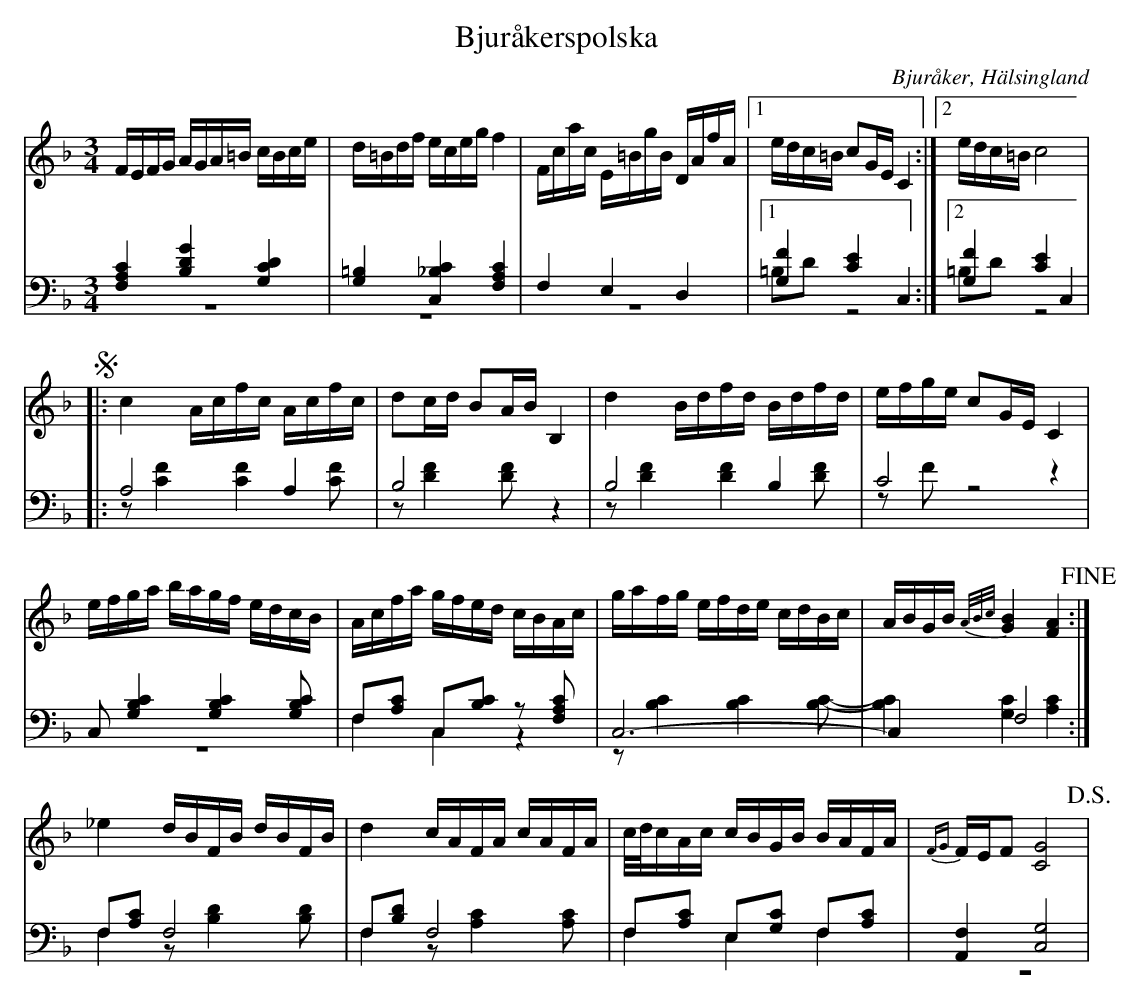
X:1
T: Bjuråkerspolska
O: Bjuråker, Hälsingland
M: 3/4
L: 1/16
K: F
V:1
V:2
V:3 merge
V:1
FEFG AGA=B cBce|d=Bdf eceg f4|Fcac E=BgB DAfA|1 edc=B c2GE C4:|2 edc=B c8 |
!segno! |:c4 Acfc Acfc|d2cd B2AB B,4|d4 Bdfd Bdfd|efge c2GE C4|
efga bagf edcB|Acfa gfed cBAc|gafg efde cdBc|ABGB {A/B/c/}[G4B4] [F4A4] !fine!:|
_e4 dBFB dBFB|d4 cAFA cAFA|c/d/cAc cBGB BAFA|{FG}FEF2 [C8G8] !D.S.!|
V:2 clef=bass
[F,4A,4C4] [G4B,4D4] [G,4C4D4]|[G,4=B,4] [C,4_B,4C4] [F,4A,4C4]|F,4 E,4 D,4|1 [G,4F4] [C4E4] C,4:|2 [G,4F4] [C4E4] C,4 |
|:A,8 A,4|B,8 z4|B,8  B,4|C8 z4|
C,2 [G,4B,4C4] [G,4B,4C4] [G,2B,2C2]|F,2[A,2C2] C,2[B,2C2] z2 [F,2A,2C2]|C,12-|C,4 F,8:|
F,2[A,2C2] F,8|F,2[B,2D2] F,8|F,2[A,2C2] E,2[G,2C2] F,2[A,2C2]|[A,,4F,4] [C,8G,8] |
V:3 clef=bass
z12|z12|z12|1 =B,2D2 z8:|2 =B,2D2 z8|
|:z2 [C4F4] [C4F4] [C2F2]|z2 [D4F4] [D2F2] z4|z2 [D4F4] [D4F4] [D2F2]|z2 F2 z8|
z12|F,4 C,4 z4|z2 [B,4C4] [B,4C4] [B,2C2]-|[B,4C4] [G,4C4] [A,4C4]:|
F,4 z2 [B,4D4] [B,2D2]|F,4 z2 [A,4C4] [A,2C2]|F,4 E,4 F,4|z12|
